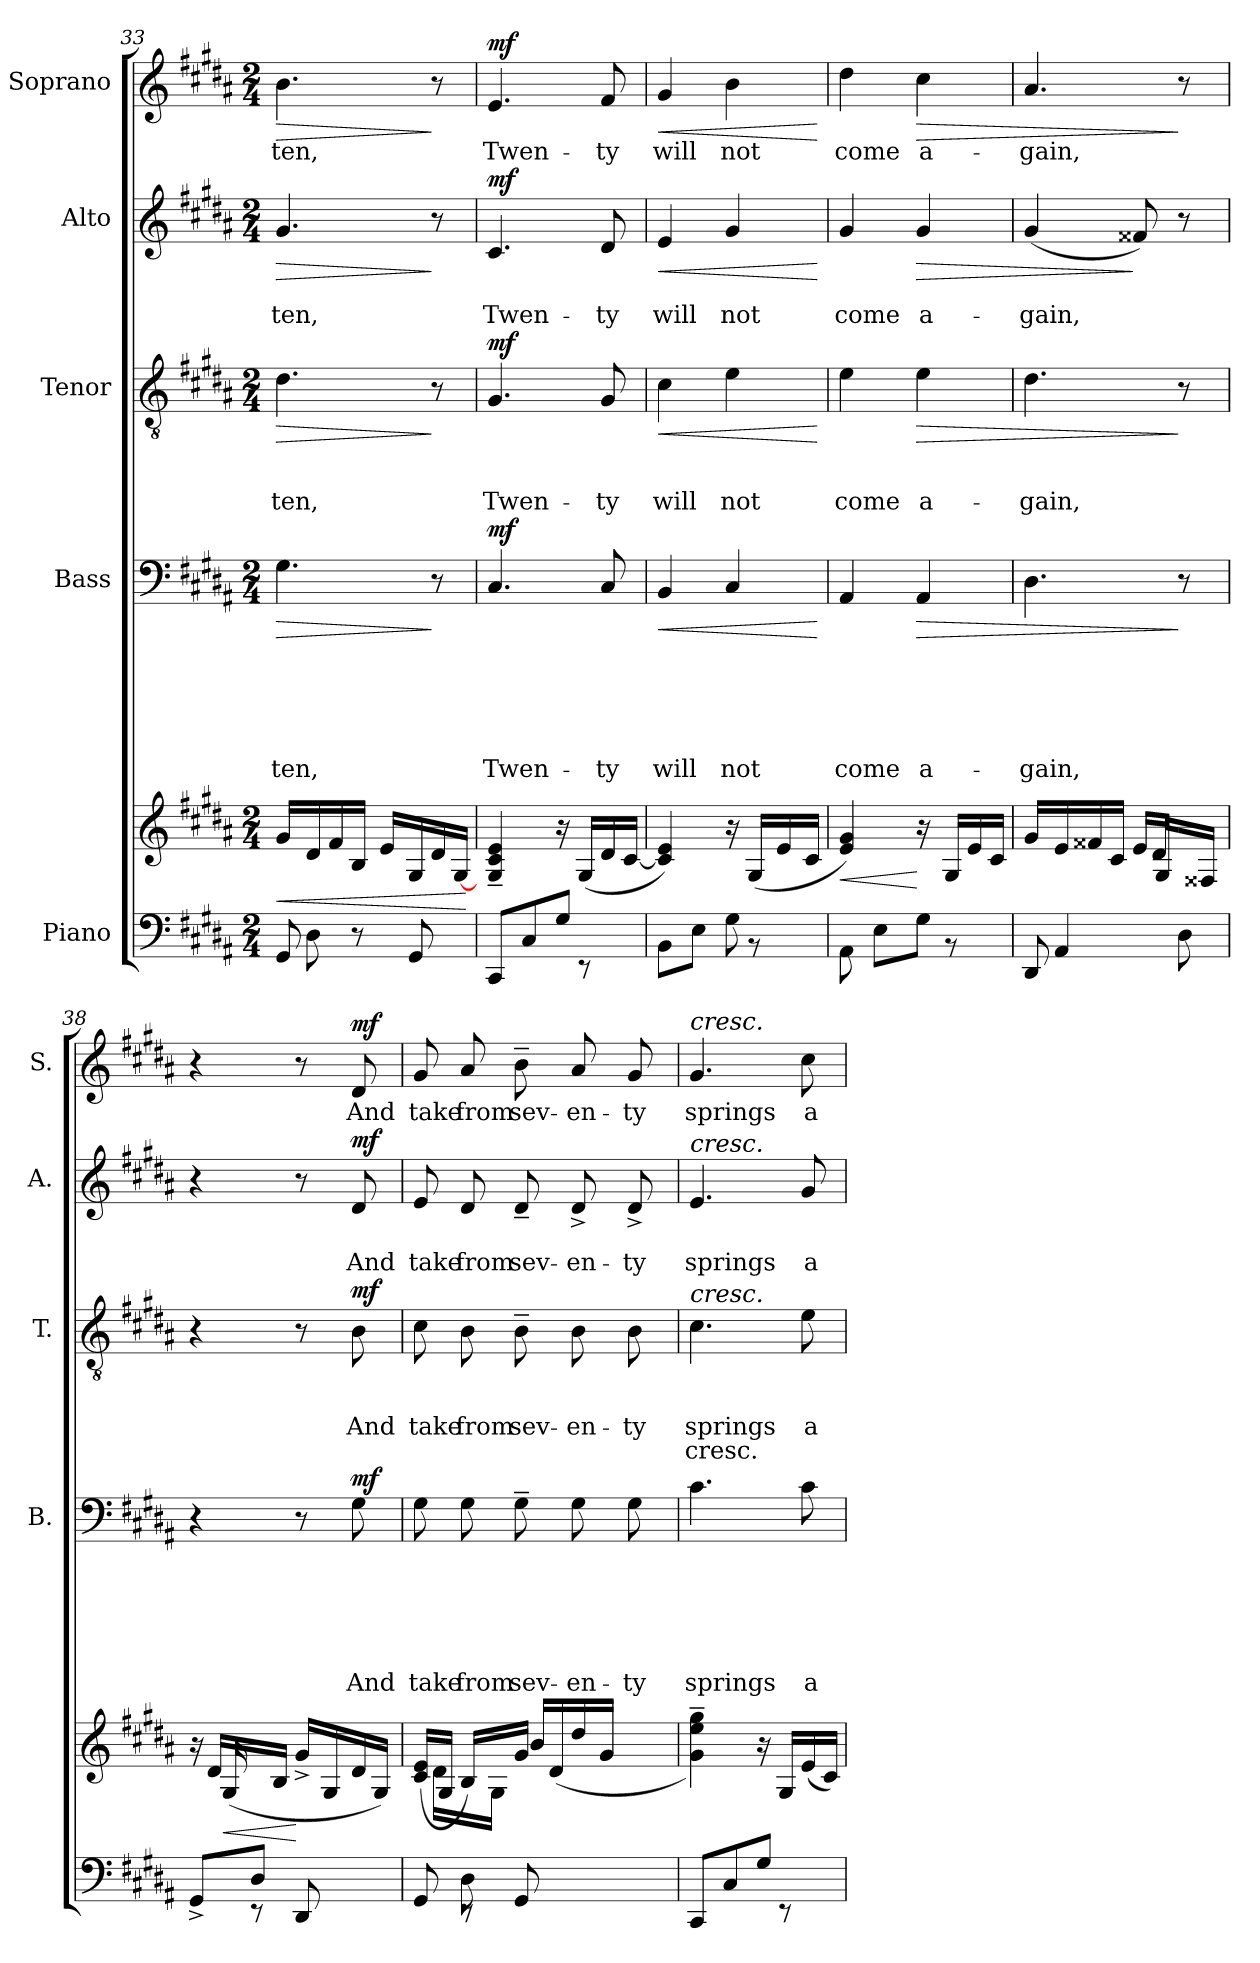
**kern	**kern	**dynam	**kern	**text	**text	**text	**text	**text	**text	**dynam	**kern	**text	**text	**text	**text	**dynam	**kern	**text	**text	**dynam	**kern	**text	**dynam
*part5	*part5	*part5	*part4	*part4	*part4	*part4	*part4	*part4	*part4	*part4	*part3	*part3	*part3	*part3	*part3	*part3	*part2	*part2	*part2	*part2	*part1	*part1	*part1
*staff6	*staff5	*staff5/6	*staff4	*staff4	*staff4	*staff4	*staff4	*staff4	*staff4	*staff4	*staff3	*staff3	*staff3	*staff3	*staff3	*staff3	*staff2	*staff2	*staff2	*staff2	*staff1	*staff1	*staff1
*I"Piano	*	*	*I"Bass	*	*	*	*	*	*	*	*I"Tenor	*	*	*	*	*	*I"Alto	*	*	*	*I"Soprano	*	*
*	*	*	*I'B.	*	*	*	*	*	*	*	*I'T.	*	*	*	*	*	*I'A.	*	*	*	*I'S.	*	*
*clefF4	*clefG2	*	*clefF4	*	*	*	*	*	*	*	*clefGv2	*	*	*	*	*	*clefG2	*	*	*	*clefG2	*	*
*k[f#c#g#d#a#]	*k[f#c#g#d#a#]	*	*k[f#c#g#d#a#]	*	*	*	*	*	*	*	*k[f#c#g#d#a#]	*	*	*	*	*	*k[f#c#g#d#a#]	*	*	*	*k[f#c#g#d#a#]	*	*
*B:	*B:	*	*B:	*	*	*	*	*	*	*	*B:	*	*	*	*	*	*B:	*	*	*	*B:	*	*
*M2/4	*M2/4	*	*M2/4	*	*	*	*	*	*	*	*M2/4	*	*	*	*	*	*M2/4	*	*	*	*M2/4	*	*
=33	=33	=33	=33	=33	=33	=33	=33	=33	=33	=33	=33	=33	=33	=33	=33	=33	=33	=33	=33	=33	=33	=33	=33
*^	*^	*	*	*	*	*	*	*	*	*	*	*	*	*	*	*	*	*	*	*	*	*	*
*	*^	*	*	*	*	*	*	*	*	*	*	*	*	*	*	*	*	*	*	*	*	*	*	*	*
*	*	*^	*	*	*	*	*	*	*	*	*	*	*	*	*	*	*	*	*	*	*	*	*	*	*	*
!	!	!	!	!	!	!LO:HP:b	!	!	!	!	!	!	!LO:LY:b	!LO:HP:b	!	!	!	!LO:LY:b	!	!LO:HP:b	!	!	!LO:LY:b	!LO:HP:b	!	!LO:LY:b	!LO:HP:b
8GG#/	16ryy	8.ryy	4ryy	32ryy	16g#/LL	<	4.G#\	.	.	.	.	.	ten,	>	4.d#\	.	.	ten,	.	>	4.g#/	.	ten,	>	4.b\	ten,	>
.	.	.	.	4...ryy	.	.	.	.	.	.	.	.	.	.	.	.	.	.	.	.	.	.	.	.	.	.	.
.	8D#\	.	.	.	16d#/	.	.	.	.	.	.	.	.	.	.	.	.	.	.	.	.	.	.	.	.	.	.
16ryy	.	.	.	.	16f#/	.	.	.	.	.	.	.	.	.	.	.	.	.	.	.	.	.	.	.	.	.	.
4ryy	32ryy	8r	.	.	16B/JJ	.	.	.	.	.	.	.	.	.	.	.	.	.	.	.	.	.	.	.	.	.	.
.	16ryy	.	.	.	.	.	.	.	.	.	.	.	.	.	.	.	.	.	.	.	.	.	.	.	.	.	.
.	.	.	16ryy	.	16e/LL	.	.	.	.	.	.	.	.	.	.	.	.	.	.	.	.	.	.	.	.	.	.
.	8..ryy	.	.	.	.	.	.	.	.	.	.	.	.	.	.	.	.	.	.	.	.	.	.	.	.	.	.
.	.	16ryy	8GG#/	.	16G#/	.	.	.	.	.	.	.	.	.	.	.	.	.	.	.	.	.	.	.	.	.	.
.	.	16ryy	.	.	16d#/	.	8r	.	.	.	.	.	.	]	8r	.	.	.	.	]	8r	.	.	]	8r	.	]
16ryy	.	16ryy	16ryy	.	[<16G#/JJ	.	.	.	.	.	.	.	.	.	.	.	.	.	.	.	.	.	.	.	.	.	.
*v	*v	*v	*v	*	*	*	*	*	*	*	*	*	*	*	*	*	*	*	*	*	*	*	*	*	*	*	*
*	*v	*v	*	*	*	*	*	*	*	*	*	*	*	*	*	*	*	*	*	*	*	*	*	*
.	.	[	.	.	.	.	.	.	.	.	.	.	.	.	.	.	.	.	.	.	.	.	.
!!LO:LB:g=z
=34	=34	=34	=34	=34	=34	=34	=34	=34	=34	=34	=34	=34	=34	=34	=34	=34	=34	=34	=34	=34	=34	=34	=34
*^	*	*	*	*	*	*	*	*	*	*	*	*	*	*	*	*	*	*	*	*	*	*	*
!	!	!	!	!	!	!	!	!	!	!LO:LY:b	!LO:DY:a	!	!	!	!LO:LY:b	!	!LO:DY:a	!	!	!LO:LY:b	!LO:DY:a	!	!LO:LY:b	!LO:DY:a
8CC#/L	4ryy	4G#/~< 4c#/~< 4e/~<	.	4.C#/	.	.	.	.	.	Twen-	mf	4.G#/	.	.	Twen-	.	mf	4.c#/	.	Twen-	mf	4.e/	Twen-	mf
8C#/	.	.	.	.	.	.	.	.	.	.	.	.	.	.	.	.	.	.	.	.	.	.	.	.
8G#/J	16ryy	16ra	.	.	.	.	.	.	.	.	.	.	.	.	.	.	.	.	.	.	.	.	.	.
.	8rEE	(<16G#/LL	.	.	.	.	.	.	.	.	.	.	.	.	.	.	.	.	.	.	.	.	.	.
!	!	!	!	!	!	!	!	!	!	!LO:LY:b	!	!	!	!	!LO:LY:b	!	!	!	!	!LO:LY:b	!	!	!LO:LY:b	!
16ryy	.	16d#/	.	8C#/	.	.	.	.	.	-ty	.	8G#/	.	.	-ty	.	.	8d#/	.	-ty	.	8f#/	-ty	.
16ryy	16ryy	[<16c#/JJ	.	.	.	.	.	.	.	.	.	.	.	.	.	.	.	.	.	.	.	.	.	.
=35	=35	=35	=35	=35	=35	=35	=35	=35	=35	=35	=35	=35	=35	=35	=35	=35	=35	=35	=35	=35	=35	=35	=35	=35
*	*^	*	*	*	*	*	*	*	*	*	*	*	*	*	*	*	*	*	*	*	*	*	*	*
!	!	!	!	!	!	!	!	!	!	!	!LO:LY:b	!LO:HP:b	!	!	!	!LO:LY:b	!	!LO:HP:b	!	!	!LO:LY:b	!LO:HP:b	!	!LO:LY:b	!LO:HP:b
8BB\L	4ryy	4ryy	4c#/] 4e/)	.	4BB/	.	.	.	.	.	will	<	4c#\	.	.	will	.	<	4e/	.	will	<	4g#/	will	<
8E\J	.	.	.	.	.	.	.	.	.	.	.	.	.	.	.	.	.	.	.	.	.	.	.	.	.
!	!	!	!	!	!	!	!	!	!	!	!LO:LY:b	!	!	!	!	!LO:LY:b	!	!	!	!	!LO:LY:b	!	!	!LO:LY:b	!
16.ryy	8G#\	16ryy	16ra	.	4C#/	.	.	.	.	.	not	.	4e\	.	.	not	.	.	4g#/	.	not	.	4b\	not	.
.	.	8r	(<16G#/LL	.	.	.	.	.	.	.	.	.	.	.	.	.	.	.	.	.	.	.	.	.	.
16ryy	.	.	.	.	.	.	.	.	.	.	.	.	.	.	.	.	.	.	.	.	.	.	.	.	.
.	16ryy	.	16e/	.	.	.	.	.	.	.	.	.	.	.	.	.	.	.	.	.	.	.	.	.	.
16.ryy	.	.	.	.	.	.	.	.	.	.	.	.	.	.	.	.	.	.	.	.	.	.	.	.	.
.	16ryy	16ryy	16c#/JJ	.	.	.	.	.	.	.	.	.	.	.	.	.	.	.	.	.	.	.	.	.	.
*v	*v	*v	*	*	*	*	*	*	*	*	*	*	*	*	*	*	*	*	*	*	*	*	*	*	*
.	.	.	.	.	.	.	.	.	.	[	.	.	.	.	.	[	.	.	.	[	.	.	[
=36	=36	=36	=36	=36	=36	=36	=36	=36	=36	=36	=36	=36	=36	=36	=36	=36	=36	=36	=36	=36	=36	=36	=36
*^	*	*	*	*	*	*	*	*	*	*	*	*	*	*	*	*	*	*	*	*	*	*	*
*	*^	*	*	*	*	*	*	*	*	*	*	*	*	*	*	*	*	*	*	*	*	*	*	*
!	!	!	!	!LO:HP:b	!	!	!	!	!	!	!LO:LY:b	!	!	!	!	!LO:LY:b	!	!	!	!	!LO:LY:b	!	!	!LO:LY:b	!
8AA#\	8ryy	4ryy	4e/ 4g#/)	<	4AA#/	.	.	.	.	.	come	.	4e\	.	.	come	.	.	4g#/	.	come	.	4dd#\	come	.
16.ryy	8E\L	.	.	.	.	.	.	.	.	.	.	.	.	.	.	.	.	.	.	.	.	.	.	.	.
16ryy	.	.	.	.	.	.	.	.	.	.	.	.	.	.	.	.	.	.	.	.	.	.	.	.	.
!	!	!	!	!	!	!	!	!	!	!	!LO:LY:b	!LO:HP:b	!	!	!	!LO:LY:b	!	!LO:HP:b	!	!	!LO:LY:b	!LO:HP:b	!	!LO:LY:b	!LO:HP:b
.	8G#\J	16ryy	16ra	[	4AA#/	.	.	.	.	.	a-	>	4e\	.	.	a-	.	>	4g#/	.	a-	>	4cc#\	a-	>
8..ryy	.	.	.	.	.	.	.	.	.	.	.	.	.	.	.	.	.	.	.	.	.	.	.	.	.
.	.	8r	16G#/LL	.	.	.	.	.	.	.	.	.	.	.	.	.	.	.	.	.	.	.	.	.	.
.	16ryy	.	16e/	.	.	.	.	.	.	.	.	.	.	.	.	.	.	.	.	.	.	.	.	.	.
.	16ryy	16ryy	16c#/JJ	.	.	.	.	.	.	.	.	.	.	.	.	.	.	.	.	.	.	.	.	.	.
=37	=37	=37	=37	=37	=37	=37	=37	=37	=37	=37	=37	=37	=37	=37	=37	=37	=37	=37	=37	=37	=37	=37	=37	=37	=37
*	*	*	*^	*	*	*	*	*	*	*	*	*	*	*	*	*	*	*	*	*	*	*	*	*	*
*	*	*	*	*^	*	*	*	*	*	*	*	*	*	*	*	*	*	*	*	*	*	*	*	*	*	*
!	!	!	!	!	!	!	!	!	!	!	!	!	!LO:LY:b	!	!	!	!	!LO:LY:b	!	!	!	!	!LO:LY:b	!	!	!LO:LY:b	!
8DD#/	16ryy	4.ryy	32ryy	16g#/LL	4ryy	.	4.D#\	.	.	.	.	.	-gain,	.	4.d#\	.	.	-gain,	.	.	(<4g#/	.	-gain,	.	4.a#/	-gain,	.
.	.	.	4...ryy	.	.	.	.	.	.	.	.	.	.	.	.	.	.	.	.	.	.	.	.	.	.	.	.
.	4AA#/	.	.	16e/	.	.	.	.	.	.	.	.	.	.	.	.	.	.	.	.	.	.	.	.	.	.	.
4.ryy	.	.	.	16f##X/	.	.	.	.	.	.	.	.	.	.	.	.	.	.	.	.	.	.	.	.	.	.	.
.	.	.	.	16c#/JJ	.	.	.	.	.	.	.	.	.	.	.	.	.	.	.	.	.	.	.	.	.	.	.
.	.	.	.	16e/LL	16ryy	.	.	.	.	.	.	.	.	.	.	.	.	.	.	.	8f##X/)	.	.	]	.	.	.
.	8ryy	.	.	16G#/JJ	16d#/LL	.	.	.	.	.	.	.	.	.	.	.	.	.	.	.	.	.	.	.	.	.	.
.	.	8D#\	.	8ryy	16ryy	.	8r	.	.	.	.	.	.	]	8r	.	.	.	.	]	8r	.	.	.	8r	.	]
.	32ryy	.	.	.	16F##X/JJ	.	.	.	.	.	.	.	.	.	.	.	.	.	.	.	.	.	.	.	.	.	.
.	32ryy	.	.	.	.	.	.	.	.	.	.	.	.	.	.	.	.	.	.	.	.	.	.	.	.	.	.
*	*v	*v	*	*	*	*	*	*	*	*	*	*	*	*	*	*	*	*	*	*	*	*	*	*	*	*	*
=38	=38	=38	=38	=38	=38	=38	=38	=38	=38	=38	=38	=38	=38	=38	=38	=38	=38	=38	=38	=38	=38	=38	=38	=38	=38	=38
8GG#^>/L	8ryy	16ra	16ryy	16ryy	.	4r	.	.	.	.	.	.	.	4r	.	.	.	.	.	4r	.	.	.	4r	.	.
!	!	!	!	!	!LO:HP:b	!	!	!	!	!	!	!	!	!	!	!	!	!	!	!	!	!	!	!	!	!
.	.	32ryy	(<16G#/	16d#/LL	<	.	.	.	.	.	.	.	.	.	.	.	.	.	.	.	.	.	.	.	.	.
.	.	4ryy	.	.	.	.	.	.	.	.	.	.	.	.	.	.	.	.	.	.	.	.	.	.	.	.
8D#/J	8rEE	.	4.ryy	16ryy	.	.	.	.	.	.	.	.	.	.	.	.	.	.	.	.	.	.	.	.	.	.
.	.	.	.	16B/JJ	.	.	.	.	.	.	.	.	.	.	.	.	.	.	.	.	.	.	.	.	.	.
8DD#/	32ryy	.	.	16g#^</LL	[	8r	.	.	.	.	.	.	.	8r	.	.	.	.	.	8r	.	.	.	8r	.	.
.	32ryy	.	.	.	.	.	.	.	.	.	.	.	.	.	.	.	.	.	.	.	.	.	.	.	.	.
.	8.ryy	.	.	16G#/	.	.	.	.	.	.	.	.	.	.	.	.	.	.	.	.	.	.	.	.	.	.
.	.	8ryy	.	.	.	.	.	.	.	.	.	.	.	.	.	.	.	.	.	.	.	.	.	.	.	.
!	!	!	!	!	!	!	!	!	!	!	!	!LO:LY:b	!LO:DY:a	!	!	!	!LO:LY:b	!	!LO:DY:a	!	!	!LO:LY:b	!LO:DY:a	!	!LO:LY:b	!LO:DY:a
16.ryy	.	.	.	16d#/	.	8G#\	.	.	.	.	.	And	mf	8B\	.	.	And	.	mf	8d#/	.	And	mf	8d#/	And	mf
.	.	.	.	16G#/JJ)	.	.	.	.	.	.	.	.	.	.	.	.	.	.	.	.	.	.	.	.	.	.
32ryy	.	32ryy	.	.	.	.	.	.	.	.	.	.	.	.	.	.	.	.	.	.	.	.	.	.	.	.
*	*	*	*v	*v	*	*	*	*	*	*	*	*	*	*	*	*	*	*	*	*	*	*	*	*	*	*
=39	=39	=39	=39	=39	=39	=39	=39	=39	=39	=39	=39	=39	=39	=39	=39	=39	=39	=39	=39	=39	=39	=39	=39	=39	=39
*	*^	*	*	*	*	*	*	*	*	*	*	*	*	*	*	*	*	*	*	*	*	*	*	*	*
!	!	!	!	!	!	!	!	!	!	!	!	!LO:LY:b	!	!	!	!	!LO:LY:b	!	!	!	!	!LO:LY:b	!	!	!LO:LY:b	!
8GG#/	8ryy	8ryy	(<16c#/ 16e/LL	16ryy	.	8G#\	.	.	.	.	.	take	.	8c#\	.	.	take	.	.	8e/	.	take	.	8g#/	take	.
.	.	.	16G#/JJ	16d#\LL	.	.	.	.	.	.	.	.	.	.	.	.	.	.	.	.	.	.	.	.	.	.
!	!	!	!	!	!	!	!	!	!	!	!	!LO:LY:b	!	!	!	!	!LO:LY:b	!	!	!	!	!LO:LY:b	!	!	!LO:LY:b	!
32ryy	8D#\	8r	16B/LL)	16ryy	.	8G#\	.	.	.	.	.	from	.	8B\	.	.	from	.	.	8d#/	.	from	.	8a#/	from	.
8ryy	.	.	.	.	.	.	.	.	.	.	.	.	.	.	.	.	.	.	.	.	.	.	.	.	.	.
.	.	.	16ryy	16G#\JJ	.	.	.	.	.	.	.	.	.	.	.	.	.	.	.	.	.	.	.	.	.	.
!	!	!	!	!	!	!	!	!	!	!	!	!LO:LY:b	!	!	!	!	!LO:LY:b	!	!	!	!	!LO:LY:b	!	!	!LO:LY:b	!
.	8ryy	8GG#/	16g#/JJ	(16b/LL	.	8G#~>\	.	.	.	.	.	sev-	.	8B~>\	.	.	sev-	.	.	8d#~</	.	sev-	.	8b~>\	sev-	.
32ryy	.	.	.	.	.	.	.	.	.	.	.	.	.	.	.	.	.	.	.	.	.	.	.	.	.	.
4ryy	.	.	8ryy	(<16d#/	.	.	.	.	.	.	.	.	.	.	.	.	.	.	.	.	.	.	.	.	.	.
!	!	!	!	!	!	!	!	!	!	!	!	!LO:LY:b	!	!	!	!	!LO:LY:b	!	!	!	!	!LO:LY:b	!	!	!LO:LY:b	!
.	32ryy	16.ryy	.	16dd#/	.	8G#>\	.	.	.	.	.	-en-	.	8B>\	.	.	-en-	.	.	8d#<^</	.	-en-	.	8a#</	-en-	.
.	8..ryy	.	.	.	.	.	.	.	.	.	.	.	.	.	.	.	.	.	.	.	.	.	.	.	.	.
.	.	.	8.ryy	16g#/JJ	.	.	.	.	.	.	.	.	.	.	.	.	.	.	.	.	.	.	.	.	.	.
.	.	8ryy	.	.	.	.	.	.	.	.	.	.	.	.	.	.	.	.	.	.	.	.	.	.	.	.
!	!	!	!	!	!	!	!	!	!	!	!	!LO:LY:b:rj	!	!	!	!	!LO:LY:b:rj	!	!	!	!	!LO:LY:b:rj	!	!	!LO:LY:b:rj	!
.	.	.	.	8ryy	.	8G#\	.	.	.	.	.	-ty	.	8B\	.	.	-ty	.	.	8d#^</	.	-ty	.	8g#/	-ty	.
16ryy	.	.	.	.	.	.	.	.	.	.	.	.	.	.	.	.	.	.	.	.	.	.	.	.	.	.
.	.	32ryy	.	.	.	.	.	.	.	.	.	.	.	.	.	.	.	.	.	.	.	.	.	.	.	.
*	*	*	*v	*v	*	*	*	*	*	*	*	*	*	*	*	*	*	*	*	*	*	*	*	*	*	*
!!LO:PB:g=z
=40	=40	=40	=40	=40	=40	=40	=40	=40	=40	=40	=40	=40	=40	=40	=40	=40	=40	=40	=40	=40	=40	=40	=40	=40	=40
!	!	!	!	!	!	!	!	!	!	!	!	!	!	!	!	!	!	!	!	!	!	!	!LO:TX:a:i:t=cresc.	!	!
!	!	!	!	!	!	!	!	!	!	!	!	!	!	!	!	!	!	!	!LO:TX:a:i:t=cresc.	!	!	!	!	!	!
!	!	!	!	!	!	!	!	!	!	!	!	!	!LO:TX:a:i:t=cresc.	!	!	!	!	!	!	!	!	!	!	!	!
!	!	!	!	!	!	!	!	!	!	!	!LO:LY:b	!	!	!	!	!LO:LY:b	!LO:LY:b	!	!	!	!LO:LY:b	!	!	!LO:LY:b	!
*	*v	*v	*	*	*	*	*	*	*	*	*	*	*	*	*	*	*	*	*	*	*	*	*	*	*
8CC#/L	4ryy	4g#\~> 4ee\~> 4gg#\~>)	.	4.c#\	.	.	.	.	.	springs	.	4.c#\	.	.	springs	cresc.	.	4.e/	.	springs	.	4.g#/	springs	.
8C#/	.	.	.	.	.	.	.	.	.	.	.	.	.	.	.	.	.	.	.	.	.	.	.	.
8G#/J	16ryy	16ra	.	.	.	.	.	.	.	.	.	.	.	.	.	.	.	.	.	.	.	.	.	.
.	8rEE	16G#/LL	.	.	.	.	.	.	.	.	.	.	.	.	.	.	.	.	.	.	.	.	.	.
!	!	!	!	!	!	!	!	!	!	!LO:LY:b	!	!	!	!	!LO:LY:b	!	!	!	!	!LO:LY:b	!	!	!LO:LY:b	!
16ryy	.	(<16e/	.	8c#\	.	.	.	.	.	a	.	8e\	.	.	a	.	.	8g#/	.	a	.	8cc#\	a	.
16ryy	16ryy	16c#/JJ)	.	.	.	.	.	.	.	.	.	.	.	.	.	.	.	.	.	.	.	.	.	.
*v	*v	*	*	*	*	*	*	*	*	*	*	*	*	*	*	*	*	*	*	*	*	*	*	*
=	=	=	=	=	=	=	=	=	=	=	=	=	=	=	=	=	=	=	=	=	=	=	=
*-	*-	*-	*-	*-	*-	*-	*-	*-	*-	*-	*-	*-	*-	*-	*-	*-	*-	*-	*-	*-	*-	*-	*-
